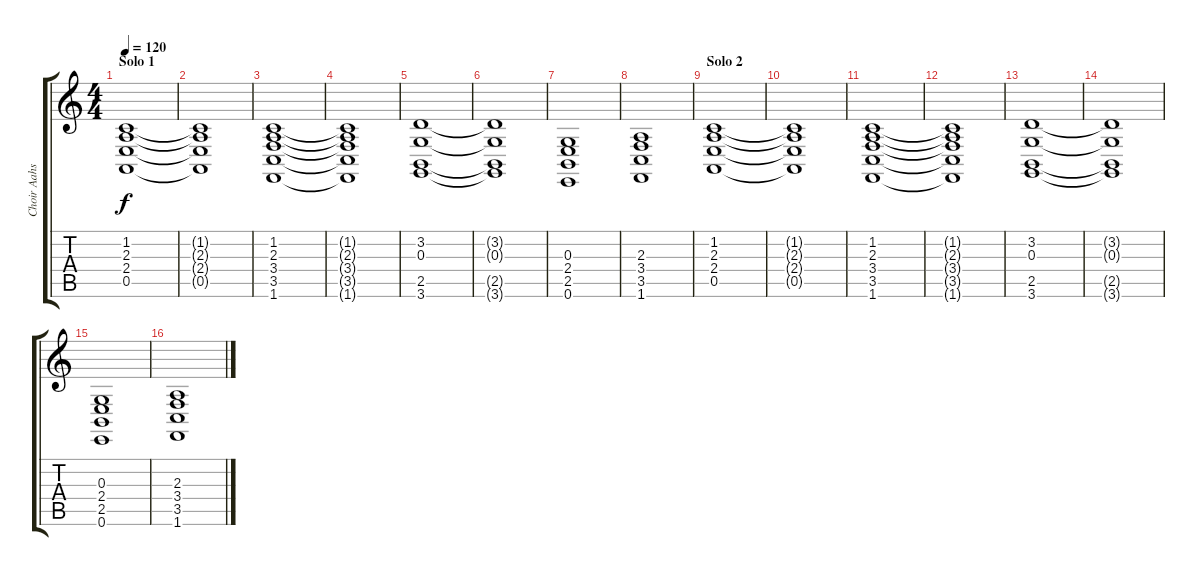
\track ("Choir Aahs" "Choir Aahs") {instrument choiraahs}
\staff {score tabs}
\tuning (E4 B3 G3 D3 A2 E2) {hide}
\ts (4 4)
\section ("" "Solo 1")
\tempo 120
\clef g2
\ks c
(1.2 2.3 2.4 0.5).1{dy f} |
(1.2{t} 2.3{t} 2.4{t} 0.5{t}).1 |
(1.2 2.3 3.4 3.5 1.6).1 |
(1.2{t} 2.3{t} 3.4{t} 3.5{t} 1.6{t}).1 |
(3.2 0.3 2.5 3.6).1 |
(3.2{t} 0.3{t} 2.5{t} 3.6{t}).1 |
(0.3 2.4 2.5 0.6).1 |
(2.3 3.4 3.5 1.6).1 |
\section ("" "Solo 2")
(1.2 2.3 2.4 0.5).1 |
(1.2{t} 2.3{t} 2.4{t} 0.5{t}).1 |
(1.2 2.3 3.4 3.5 1.6).1 |
(1.2{t} 2.3{t} 3.4{t} 3.5{t} 1.6{t}).1 |
(3.2 0.3 2.5 3.6).1 |
(3.2{t} 0.3{t} 2.5{t} 3.6{t}).1 |
(0.3 2.4 2.5 0.6).1 |
(2.3 3.4 3.5 1.6).1
